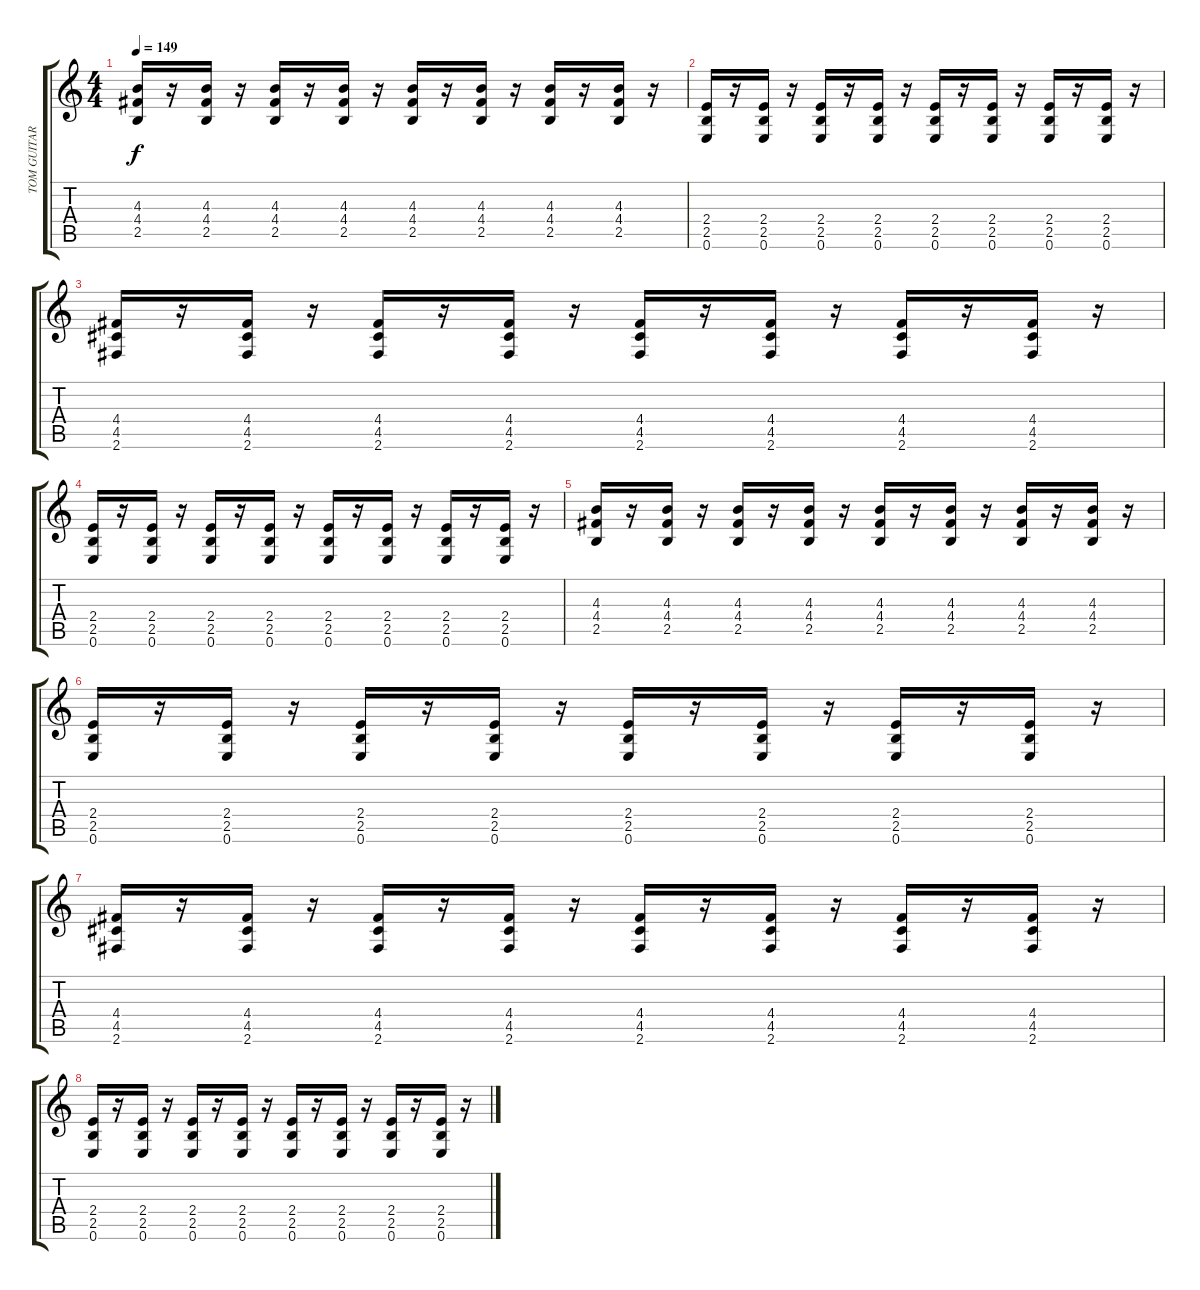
\track ("TOM GUITAR" "TOM GUITAR") {instrument electricguitarmuted}
\staff {score tabs}
\tuning (E4 B3 G3 D3 A2 E2) {hide}
\ts (4 4)
\tempo 149
\clef g2
\ks c
(4.3 4.4 2.5).16{dy f instrument electricguitarmuted} r.16 (4.3 4.4 2.5).16 r.16 (4.3 4.4 2.5).16 r.16 (4.3 4.4 2.5).16 r.16 (4.3 4.4 2.5).16 r.16 (4.3 4.4 2.5).16 r.16 (4.3 4.4 2.5).16 r.16 (4.3 4.4 2.5).16 r.16 |
(2.4 2.5 0.6).16 r.16 (2.4 2.5 0.6).16 r.16 (2.4 2.5 0.6).16 r.16 (2.4 2.5 0.6).16 r.16 (2.4 2.5 0.6).16 r.16 (2.4 2.5 0.6).16 r.16 (2.4 2.5 0.6).16 r.16 (2.4 2.5 0.6).16 r.16 |
(4.4 4.5 2.6).16 r.16 (4.4 4.5 2.6).16 r.16 (4.4 4.5 2.6).16 r.16 (4.4 4.5 2.6).16 r.16 (4.4 4.5 2.6).16 r.16 (4.4 4.5 2.6).16 r.16 (4.4 4.5 2.6).16 r.16 (4.4 4.5 2.6).16 r.16 |
(2.4 2.5 0.6).16 r.16 (2.4 2.5 0.6).16 r.16 (2.4 2.5 0.6).16 r.16 (2.4 2.5 0.6).16 r.16 (2.4 2.5 0.6).16 r.16 (2.4 2.5 0.6).16 r.16 (2.4 2.5 0.6).16 r.16 (2.4 2.5 0.6).16 r.16 |
(4.3 4.4 2.5).16 r.16 (4.3 4.4 2.5).16 r.16 (4.3 4.4 2.5).16 r.16 (4.3 4.4 2.5).16 r.16 (4.3 4.4 2.5).16 r.16 (4.3 4.4 2.5).16 r.16 (4.3 4.4 2.5).16 r.16 (4.3 4.4 2.5).16 r.16 |
(2.4 2.5 0.6).16 r.16 (2.4 2.5 0.6).16 r.16 (2.4 2.5 0.6).16 r.16 (2.4 2.5 0.6).16 r.16 (2.4 2.5 0.6).16 r.16 (2.4 2.5 0.6).16 r.16 (2.4 2.5 0.6).16 r.16 (2.4 2.5 0.6).16 r.16 |
(4.4 4.5 2.6).16 r.16 (4.4 4.5 2.6).16 r.16 (4.4 4.5 2.6).16 r.16 (4.4 4.5 2.6).16 r.16 (4.4 4.5 2.6).16 r.16 (4.4 4.5 2.6).16 r.16 (4.4 4.5 2.6).16 r.16 (4.4 4.5 2.6).16 r.16 |
(2.4 2.5 0.6).16 r.16 (2.4 2.5 0.6).16 r.16 (2.4 2.5 0.6).16 r.16 (2.4 2.5 0.6).16 r.16 (2.4 2.5 0.6).16 r.16 (2.4 2.5 0.6).16 r.16 (2.4 2.5 0.6).16 r.16 (2.4 2.5 0.6).16 r.16
